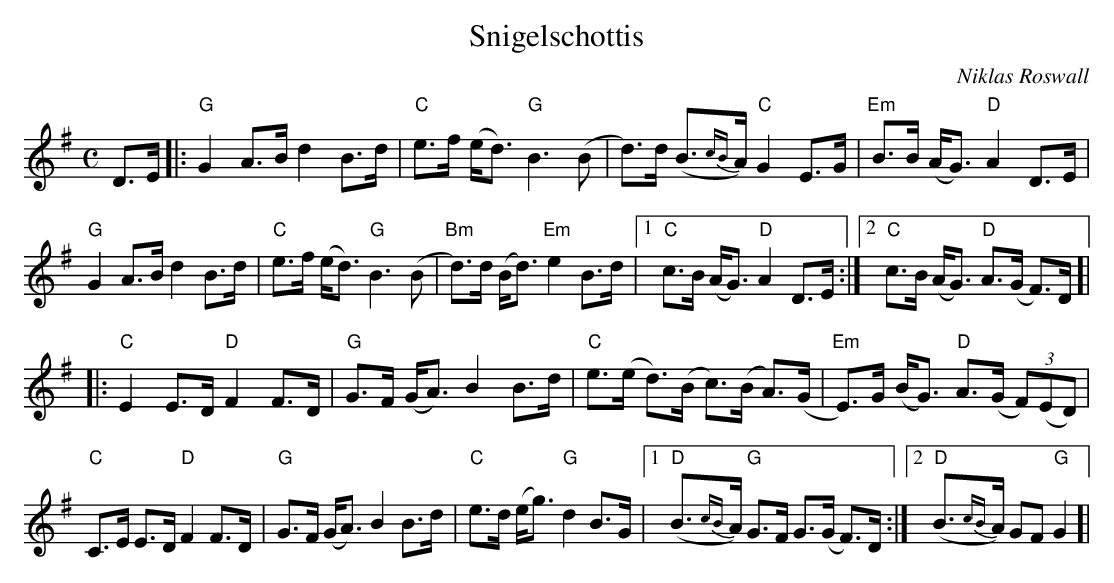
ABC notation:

X:1
T:Snigelschottis
M:C
C:Niklas Roswall
L:1/8
K:G
D>E|:"G"G2 A>B d2 B>d|"C"e>f (e<d) "G"B3 (B|d>)d (B>{cB}A) "C"G2 E>G|"Em"B>B (A<G) "D"A2 D>E|
"G"G2 A>B d2 B>d|"C"e>f (e<d) "G"B3 (B|"Bm"d>)d (B<d) "Em"e2 B>d|1"C"c>B (A<G) "D"A2 D>E:|2"C"c>B (A<G) "D"A>(G F>)D]|
|:"C"E2 E>D "D"F2 F>D|"G"G>F (G<A) B2 B>d|"C"e>(e d>)(B c>)(B A>)(G|"Em"E)>G (B<G) "D"A>(G (3F)(ED)|
"C"C>E E>D "D"F2 F>D|"G"G>F (G<A) B2 B>d|"C"e>d (e<g) "G"d2 B>G|1"D"(B>{cB}A) "G"G>F G>(G F>)D:|2"D"(B>{cB}A) GF "G"G2]|
